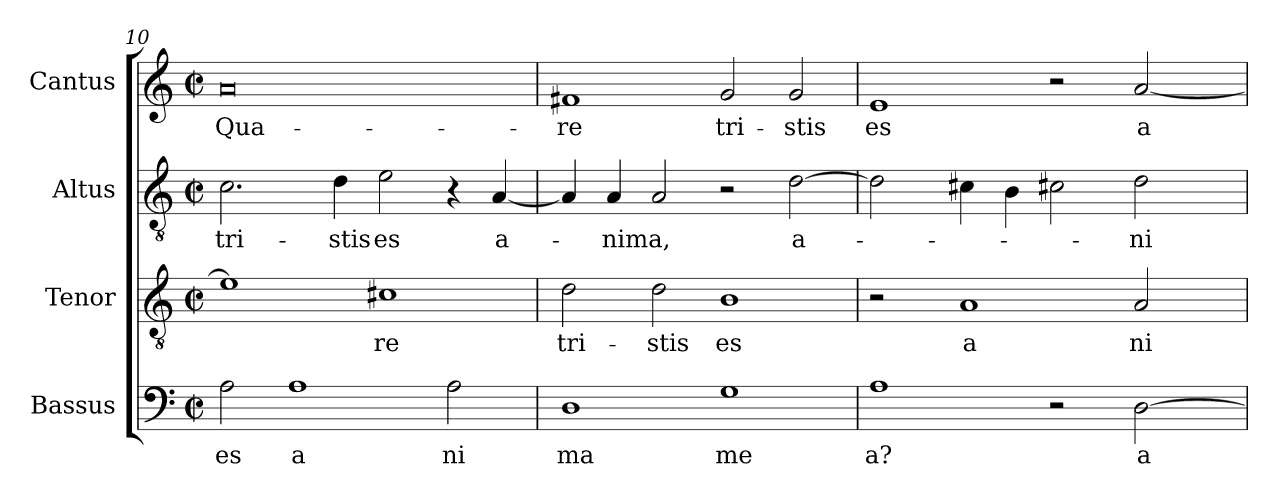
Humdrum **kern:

**kern	**text	**kern	**text	**kern	**text	**kern	**text
*part4	*part4	*part3	*part3	*part2	*part2	*part1	*part1
*staff4	*staff4	*staff3	*staff3	*staff2	*staff2	*staff1	*staff1
*I"Bassus	*	*I"Tenor	*	*I"Altus	*	*I"Cantus	*
*clefF4	*	*clefGv2	*	*clefGv2	*	*clefG2	*
*M2/2	*	*M2/2	*	*M2/2	*	*M2/2	*
*met(c|)	*	*met(c|)	*	*met(c|)	*	*met(c|)	*
=10	=10	=10	=10	=10	=10	=10	=10
!	!LO:LY:b:cj	!	!	!	!LO:LY:b:cj	!	!LO:LY:b:cj
2A\	es	1e]	.	2.c\	tri-	0a	Qua-
!	!LO:LY:b:cj	!	!	!	!	!	!
1A	a	.	.	.	.	.	.
!	!	!	!	!	!LO:LY:b:cj	!	!
.	.	.	.	4d\	-stis	.	.
!	!	!	!LO:LY:b:cj	!	!LO:LY:b:cj	!	!
.	.	1c#X	-re	2e\	es	.	.
!	!LO:LY:b:cj	!	!	!	!	!	!
2A\	ni	.	.	4r	.	.	.
!	!	!	!	!	!LO:LY:b:cj	!	!
.	.	.	.	[<4A/	a-	.	.
=11	=11	=11	=11	=11	=11	=11	=11
!	!LO:LY:b:cj	!	!LO:LY:b:cj	!	!	!	!LO:LY:b:cj
1D	ma	2d\	tri-	4A/]	.	1f#X	-re
!	!	!	!	!	!LO:LY:b	!	!
.	.	.	.	4A/	-nima,	.	.
!	!	!	!LO:LY:b:cj	!	!	!	!
.	.	2d\	-stis	2A/	.	.	.
!	!LO:LY:b:cj	!	!LO:LY:b:cj	!	!	!	!LO:LY:b:cj
1G	me	1B	es	2r	.	2g/	tri-
!	!	!	!	!	!LO:LY:b:cj	!	!LO:LY:b:cj
.	.	.	.	[>2d\	a-	2g/	-stis
!!LO:LB:g=z
=12	=12	=12	=12	=12	=12	=12	=12
!	!LO:LY:b:cj	!	!	!	!	!	!LO:LY:b:cj
*	*	*	*	*^	*	*	*
1A	a?	2r	.	2d\]	16ryy	.	1e	es
.	.	.	.	.	64ryy	.	.	.
.	.	.	.	.	1ryy	.	.	.
!	!	!	!LO:LY:b:cj	!	!	!	!	!
.	.	1A	a	4c#\	.	.	.	.
.	.	.	.	4B\	.	.	.	.
2r	.	.	.	2c#X\	.	.	2r	.
.	.	.	.	.	2ryy	.	.	.
!	!LO:LY:b:cj	!	!LO:LY:b:cj	!	!	!LO:LY:b:cj	!	!LO:LY:b:cj
[>2D\	a-	2A/	ni	2d\	.	-ni	[<2a/	a-
.	.	.	.	.	4ryy	.	.	.
.	.	.	.	.	8ryy	.	.	.
.	.	.	.	.	32.ryy	.	.	.
*	*	*	*	*v	*v	*	*	*
=	=	=	=	=	=	=	=
*-	*-	*-	*-	*-	*-	*-	*-
